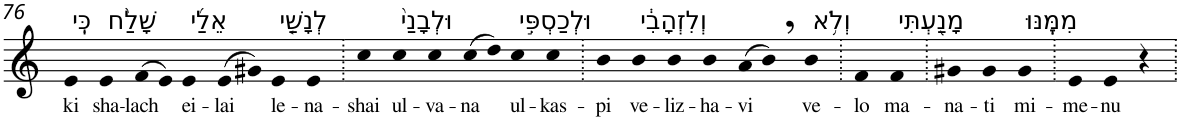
**kern	**text
*part1	*part1
*staff1	*staff1
*I"Piano	*
*I'Pno	*
!!LO:PB:g=z
*clefG2	*
*k[]	*
=76	=76
!LO:TX:a:t=כִּֽי	!
!	!LO:LY:b
4e	ki
!LO:TX:a:t=שָׁלַ֨ח	!
!	!LO:LY:b
4e	sha-
!	!LO:LY:b
(>8f	-lach
8e)	.
!LO:TX:a:t=אֵלַ֜י	!
!	!LO:LY:b
4e	ei-
!	!LO:LY:b
(>8e	-lai
8g#X)	.
!LO:TX:a:t=לְנָשַׁ֤י	!
!	!LO:LY:b
4e	le-
!	!LO:LY:b
4e	-na-
=77.	=77.
!	!LO:LY:b
4cc	-shai
!LO:TX:a:t=וּלְבָנַי֙	!
!	!LO:LY:b
4cc	ul-
!	!LO:LY:b
4cc	-va-
!	!LO:LY:b
(>8cc	-na
8dd)	.
!LO:TX:a:t=וּלְכַסְפִּ֣י	!
!	!LO:LY:b
4cc	ul-
!	!LO:LY:b
4cc	-kas-
=78.	=78.
!	!LO:LY:b
4b	-pi
!LO:TX:a:t=וְלִזְהָבִ֔י	!
!	!LO:LY:b
4b	ve-
!	!LO:LY:b
4b	-liz-
!	!LO:LY:b
4b	-ha-
!	!LO:LY:b
(>8a	-vi
8b,)	.
!LO:TX:a:t=וְלֹ֥א	!
!	!LO:LY:b
4b	ve-
=79.	=79.
!	!LO:LY:b
4f	-lo
!LO:TX:a:t=מָנַ֖עְתִּי	!
!	!LO:LY:b
4f	ma-
=80.	=80.
!	!LO:LY:b
4g#X	-na-
!	!LO:LY:b
4g#	-ti
!LO:TX:a:t=מִמֶּֽנּוּ	!
!	!LO:LY:b
4g#	mi-
=81.	=81.
!	!LO:LY:b
4e	-me-
!	!LO:LY:b
4e	-nu
4r	.
=.	=.
*-	*-
